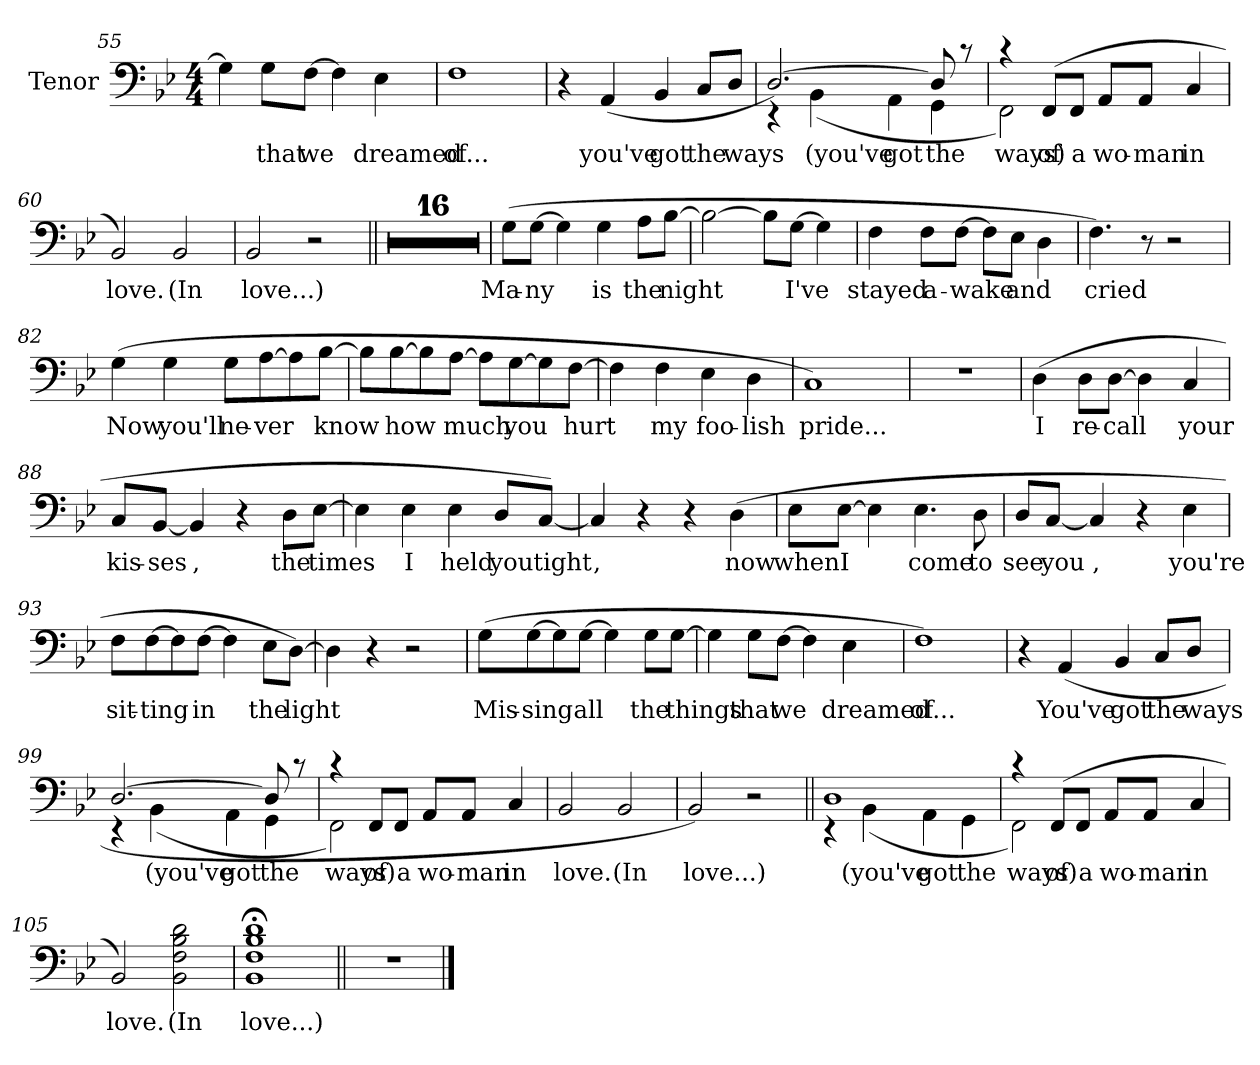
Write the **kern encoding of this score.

**kern	**text
*part1	*part1
*staff1	*staff1
*I"Tenor	*
*I'T	*
*clefF4	*
*k[b-e-]	*
*B-:	*
*M4/4	*
=55	=55
4G\]	.
!	!LO:LY:b
8G\L	that
!	!LO:LY:b
[8F\J	we
4F\]	.
!	!LO:LY:b
4E-\	dreamed
=56	=56
!	!LO:LY:b
1F	of...
!!LO:LB:g=z
=57	=57
4r	.
!	!LO:LY:b
(>4AA/	you've
!	!LO:LY:b
4BB-/	got
!	!LO:LY:b
8C/L	the
!	!LO:LY:b
8D/J	ways
=58	=58
*^	*
[>2.D/)	4rEE	.
!	!	!LO:LY:b
.	(<4BB-\	(you've
!	!	!LO:LY:b
.	4AA\	got
!	!	!LO:LY:b
8D/]	4GG\	the
8rc	.	.
=59	=59	=59
!	!	!LO:LY:b
4rc	2FF\)	ways)
!	!	!LO:LY:b
(>8FF/L	.	of
!	!	!LO:LY:b
8FF/J	.	a
!	!	!LO:LY:b
8AA/L	2ryy	wo-
!	!	!LO:LY:b
8AA/J	.	-man
!	!	!LO:LY:b
4C/	.	in
*v	*v	*
=60	=60
!	!LO:LY:b
2BB-/)	love.
!	!LO:LY:b
2BB-/	(In
!!LO:LB:g=z
=61	=61
!	!LO:LY:b
2BB-/	love...)
2r	.
=62||	=62||
1r	.
=63	=63
1r	.
=64	=64
1r	.
=65	=65
1r	.
=66	=66
1r	.
=67	=67
1r	.
=68	=68
1r	.
=69	=69
1r	.
=70	=70
1r	.
=71	=71
1r	.
=72	=72
1r	.
=73	=73
1r	.
=74	=74
1r	.
=75	=75
1r	.
=76	=76
1r	.
=77	=77
1r	.
!!LO:LB:g=z
=78	=78
!	!LO:LY:b
(>8G\L	Ma-
!	!LO:LY:b
[8G\J	-ny
4G\]	.
!	!LO:LY:b
4G\	is
!	!LO:LY:b
8A\L	the
!	!LO:LY:b
[8B-\J	night
=79	=79
2B-\_	.
8B-\L]	.
!	!LO:LY:b
[8G\J	I've
4G\]	.
=80	=80
!	!LO:LY:b
4F\	stayed
!	!LO:LY:b
8F\L	a-
!	!LO:LY:b
[8F\J	-wake
8F\L]	.
!	!LO:LY:b
8E-\J	and
4D\	.
=81	=81
!	!LO:LY:b
4.F\)	cried
8r	.
2r	.
!!LO:LB:g=z
=82	=82
!	!LO:LY:b
(>4G\	Now
!	!LO:LY:b
4G\	you'll
!	!LO:LY:b
8G\L	ne-
!	!LO:LY:b
[8A\	-ver
8A\]	.
!	!LO:LY:b
[8B-\J	know
=83	=83
8B-\L]	.
!	!LO:LY:b
[8B-\	how
8B-\]	.
!	!LO:LY:b
[8A\J	much
8A\L]	.
!	!LO:LY:b
[8G\	you
8G\]	.
!	!LO:LY:b
[8F\J	hurt
=84	=84
4F\]	.
!	!LO:LY:b
4F\	my
!	!LO:LY:b
4E-\	foo-
!	!LO:LY:b
4D\	-lish
=85	=85
!	!LO:LY:b
1C)	pride...
!!LO:PB:g=z
=86	=86
1r	.
=87	=87
!	!LO:LY:b
(>4D\	I
!	!LO:LY:b
8D\L	re-
!	!LO:LY:b
[8D\J	-call
4D\]	.
!	!LO:LY:b
4C/	your
=88	=88
!	!LO:LY:b
8C/L	kis-
!	!LO:LY:b
[8BB-/J	-ses
!	!LO:LY:b
4BB-/]	,
4r	.
!	!LO:LY:b
8D\L	the
!	!LO:LY:b
[8E-\J	times
=89	=89
4E-\]	.
!	!LO:LY:b
4E-\	I
!	!LO:LY:b
4E-\	held
!	!LO:LY:b
8D/L	you
!	!LO:LY:b
[8C/J)	tight
=90	=90
!	!LO:LY:b
4C/]	,
4r	.
4r	.
!	!LO:LY:b
(>4D\	now
!!LO:LB:g=z
=91	=91
!	!LO:LY:b
8E-\L	when
!	!LO:LY:b
[8E-\J	I
4E-\]	.
!	!LO:LY:b
4.E-\	come
!	!LO:LY:b
8D\	to
=92	=92
!	!LO:LY:b
8D/L	see
!	!LO:LY:b
[8C/J	you
!	!LO:LY:b
4C/]	,
4r	.
!	!LO:LY:b
4E-\	you're
=93	=93
!	!LO:LY:b
8F\L	sit-
!	!LO:LY:b
[8F\	-ting
8F\]	.
!	!LO:LY:b
[8F\J	in
4F\]	.
!	!LO:LY:b
8E-\L	the
!	!LO:LY:b
[8D\J)	light
=94	=94
!	!LO:LY:b
4D\]	.
4r	.
2r	.
!!LO:LB:g=z
=95	=95
!	!LO:LY:b
(>8G\L	Mis-
!	!LO:LY:b
[8G\	-sing
8G\]	.
!	!LO:LY:b
[8G\J	all
4G\]	.
!	!LO:LY:b
8G\L	the
!	!LO:LY:b
[8G\J	things
=96	=96
4G\]	.
!	!LO:LY:b
8G\L	that
!	!LO:LY:b
[8F\J	we
4F\]	.
!	!LO:LY:b
4E-\	dreamed
=97	=97
!	!LO:LY:b
1F)	of...
=98	=98
4r	.
!	!LO:LY:b
(>4AA/	You've
!	!LO:LY:b
4BB-/	got
!	!LO:LY:b
8C/L	the
!	!LO:LY:b
8D/J	ways
!!LO:LB:g=z
=99	=99
*^	*
[>2.D/	4rEE	.
!	!	!LO:LY:b
.	(<4BB-\	(you've
!	!	!LO:LY:b
.	4AA\	got
!	!	!LO:LY:b
8D/]	4GG\	the
8rc	.	.
=100	=100	=100
!	!	!LO:LY:b
4rc	2FF\)	ways)
!	!	!LO:LY:b
8FF/L	.	of
!	!	!LO:LY:b
8FF/J	.	a
!	!	!LO:LY:b
8AA/L	2ryy	wo-
!	!	!LO:LY:b
8AA/J	.	-man
!	!	!LO:LY:b
4C/	.	in
*v	*v	*
=101	=101
!	!LO:LY:b
2BB-/	love.
!	!LO:LY:b
2BB-/	(In
=102	=102
!	!LO:LY:b
2BB-/)	love...)
2r	.
!!LO:LB:g=z
=103||	=103||
*^	*
1D	4rEE	.
!	!	!LO:LY:b
.	(<4BB-\	(you've
!	!	!LO:LY:b
.	4AA\	got
!	!	!LO:LY:b
.	4GG\	the
=104	=104	=104
!	!	!LO:LY:b
4rc	2FF\)	ways)
!	!	!LO:LY:b
(>8FF/L	.	of
!	!	!LO:LY:b
8FF/J	.	a
!	!	!LO:LY:b
8AA/L	2ryy	wo-
!	!	!LO:LY:b
8AA/J	.	-man
!	!	!LO:LY:b
4C/	.	in
*v	*v	*
=105	=105
!	!LO:LY:b
2BB-/)	love.
!	!LO:LY:b
2BB-\ 2F\ 2B-\ 2d\	(In
=106	=106
!	!LO:LY:b
1BB-;< 1F;< 1B-;< 1d;<	love...)
=107||	=107||
1r	.
==	==
*-	*-
